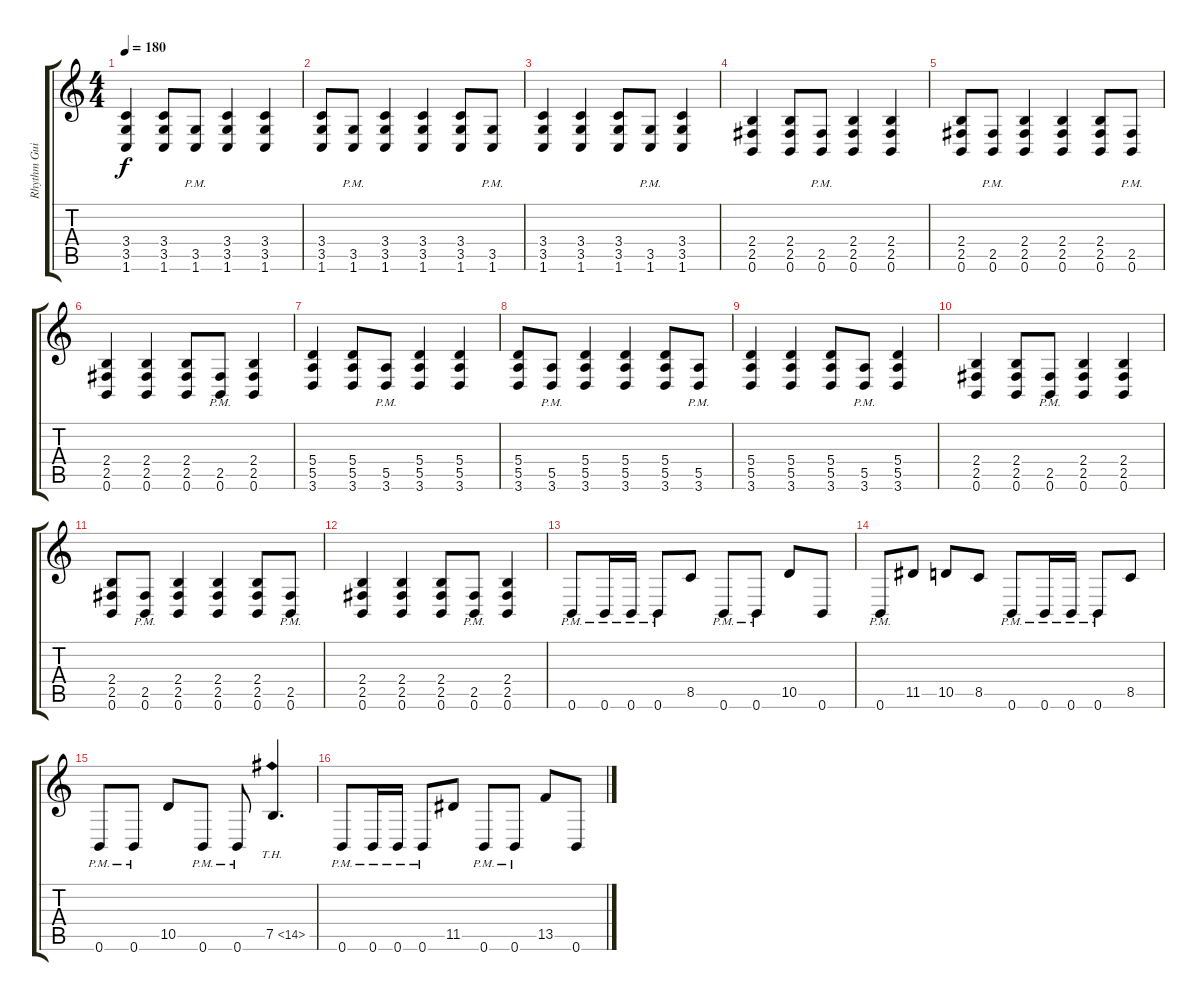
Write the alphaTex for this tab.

\track ("Rhythm Guitar 2" "Rhythm Gui") {instrument distortionguitar}
\staff {score tabs}
\tuning (B3 Gb3 D3 A2 E2 B1) {hide}
\ts (4 4)
\tempo 180
\clef g2
\ks c
(3.4 3.5 1.6).4{dy f} (3.4 3.5 1.6).8 (3.5{pm} 1.6{pm}).8 (3.4 3.5 1.6).4 (3.4 3.5 1.6).4 |
(3.4 3.5 1.6).8 (3.5{pm} 1.6{pm}).8 (3.4 3.5 1.6).4 (3.4 3.5 1.6).4 (3.4 3.5 1.6).8 (3.5{pm} 1.6{pm}).8 |
(3.4 3.5 1.6).4 (3.4 3.5 1.6).4 (3.4 3.5 1.6).8 (3.5{pm} 1.6{pm}).8 (3.4 3.5 1.6).4 |
(2.4 2.5 0.6).4 (2.4 2.5 0.6).8 (2.5{pm} 0.6{pm}).8 (2.4 2.5 0.6).4 (2.4 2.5 0.6).4 |
(2.4 2.5 0.6).8 (2.5{pm} 0.6{pm}).8 (2.4 2.5 0.6).4 (2.4 2.5 0.6).4 (2.4 2.5 0.6).8 (2.5{pm} 0.6{pm}).8 |
(2.4 2.5 0.6).4 (2.4 2.5 0.6).4 (2.4 2.5 0.6).8 (2.5{pm} 0.6{pm}).8 (2.4 2.5 0.6).4 |
(5.4 5.5 3.6).4 (5.4 5.5 3.6).8 (5.5{pm} 3.6{pm}).8 (5.4 5.5 3.6).4 (5.4 5.5 3.6).4 |
(5.4 5.5 3.6).8 (5.5{pm} 3.6{pm}).8 (5.4 5.5 3.6).4 (5.4 5.5 3.6).4 (5.4 5.5 3.6).8 (5.5{pm} 3.6{pm}).8 |
(5.4 5.5 3.6).4 (5.4 5.5 3.6).4 (5.4 5.5 3.6).8 (5.5{pm} 3.6{pm}).8 (5.4 5.5 3.6).4 |
(2.4 2.5 0.6).4 (2.4 2.5 0.6).8 (2.5{pm} 0.6{pm}).8 (2.4 2.5 0.6).4 (2.4 2.5 0.6).4 |
(2.4 2.5 0.6).8 (2.5{pm} 0.6{pm}).8 (2.4 2.5 0.6).4 (2.4 2.5 0.6).4 (2.4 2.5 0.6).8 (2.5{pm} 0.6{pm}).8 |
(2.4 2.5 0.6).4 (2.4 2.5 0.6).4 (2.4 2.5 0.6).8 (2.5{pm} 0.6{pm}).8 (2.4 2.5 0.6).4 |
0.6{pm}.8 0.6{pm}.16 0.6{pm}.16 0.6{pm}.8 8.5.8 0.6{pm}.8 0.6{pm}.8 10.5.8 0.6.8 |
0.6{pm}.8 11.5.8 10.5.8 8.5.8 0.6{pm}.8 0.6{pm}.16 0.6{pm}.16 0.6{pm}.8 8.5.8 |
0.6{pm}.8 0.6{pm}.8 10.5.8 0.6{pm}.8 0.6{pm}.8 7.5{th 7}.4{d} |
0.6{pm}.8 0.6{pm}.16 0.6{pm}.16 0.6{pm}.8 11.5.8 0.6{pm}.8 0.6{pm}.8 13.5.8 0.6.8
